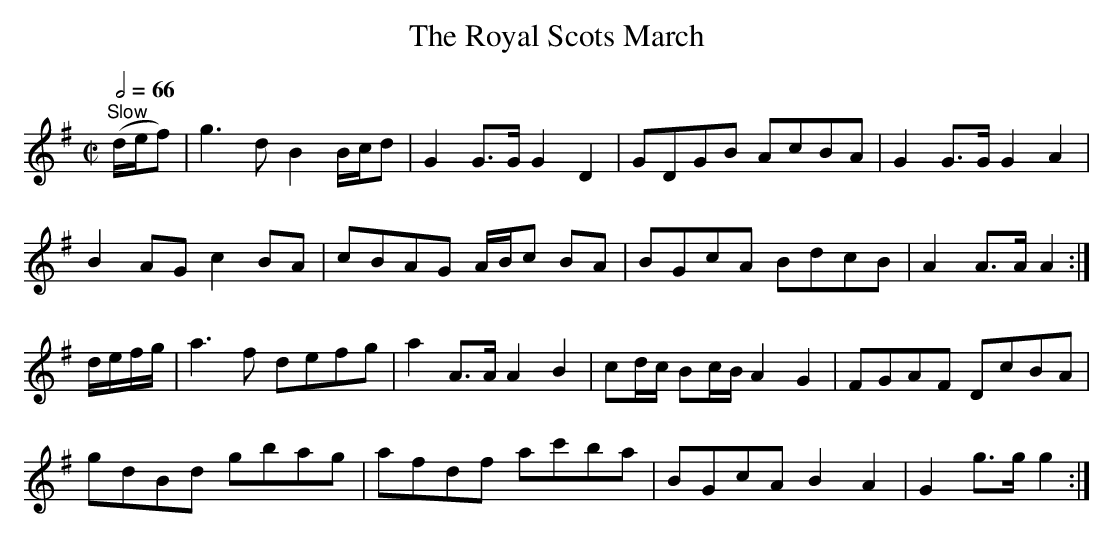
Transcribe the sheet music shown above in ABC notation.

X:1
T:The Royal Scots March
M:C|
L:1/8
Q:1/2=66
K:G
"^Slow"
(d/e/f)  |g3d  B2B/c/d|G2G>G G2    D2|GDGB        AcBA|G2G>G G2A2|
          B2AG c2BA   |cBAG  A/B/c BA|BGcA        BdcB|A2A>A A2 :|
 d/e/f/g/|a3f  defg   |a2A>A A2    B2|cd/c/ Bc/B/ A2G2|FGAF  DcBA|
          gdBd gbag   |afdf  ac'ba   |BGcA        B2A2|G2g>g g2 :|
